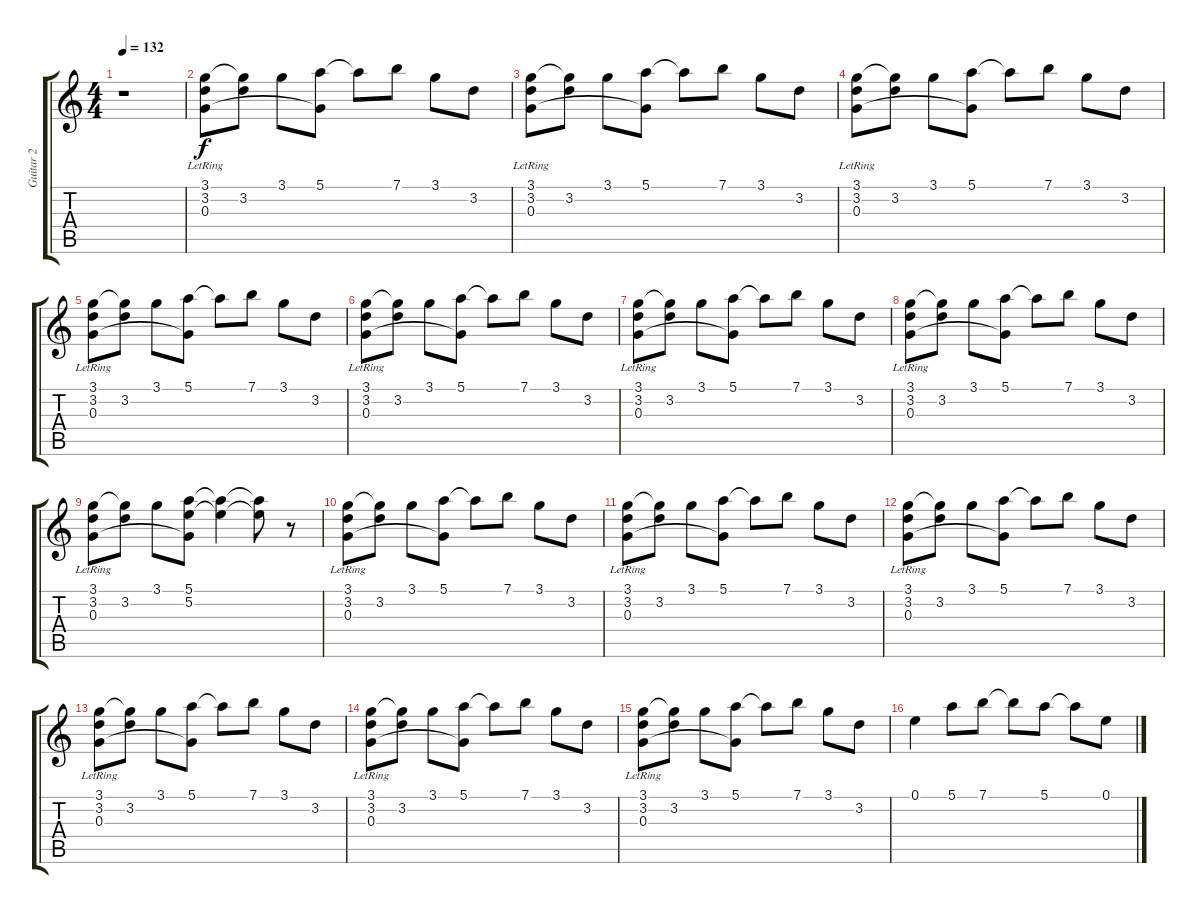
\track ("Guitar 2" "Guitar 2") {instrument distortionguitar}
\staff {score tabs}
\tuning (E4 B3 G3 D3 A2 E2) {hide}
\ts (4 4)
\tempo 132
\clef g2
\ks c
r.1{dy f} |
(3.1{lr} 3.2{lr} 0.3).8{volume 9} (3.1{t} 3.2).8 3.1.8 (5.1 0.3{t}).8 5.1{t}.8 7.1.8 3.1.8 3.2.8 |
(3.1{lr} 3.2{lr} 0.3).8 (3.1{t} 3.2).8 3.1.8 (5.1 0.3{t}).8 5.1{t}.8 7.1.8 3.1.8 3.2.8 |
(3.1{lr} 3.2{lr} 0.3).8 (3.1{t} 3.2).8 3.1.8 (5.1 0.3{t}).8 5.1{t}.8 7.1.8 3.1.8 3.2.8 |
(3.1{lr} 3.2{lr} 0.3).8 (3.1{t} 3.2).8 3.1.8 (5.1 0.3{t}).8 5.1{t}.8 7.1.8 3.1.8 3.2.8 |
(3.1{lr} 3.2{lr} 0.3).8 (3.1{t} 3.2).8 3.1.8 (5.1 0.3{t}).8 5.1{t}.8 7.1.8 3.1.8 3.2.8 |
(3.1{lr} 3.2{lr} 0.3).8 (3.1{t} 3.2).8 3.1.8 (5.1 0.3{t}).8 5.1{t}.8 7.1.8 3.1.8 3.2.8 |
(3.1{lr} 3.2{lr} 0.3).8 (3.1{t} 3.2).8 3.1.8 (5.1 0.3{t}).8 5.1{t}.8 7.1.8 3.1.8 3.2.8 |
(3.1{lr} 3.2{lr} 0.3).8 (3.1{t} 3.2).8 3.1.8 (5.1 5.2 0.3{t}).8 (5.1{t} 5.2{t}).4 (5.1{t} 5.2{t}).8 r.8 |
(3.1{lr} 3.2{lr} 0.3).8 (3.1{t} 3.2).8 3.1.8 (5.1 0.3{t}).8 5.1{t}.8 7.1.8 3.1.8 3.2.8 |
(3.1{lr} 3.2{lr} 0.3).8 (3.1{t} 3.2).8 3.1.8 (5.1 0.3{t}).8 5.1{t}.8 7.1.8 3.1.8 3.2.8 |
(3.1{lr} 3.2{lr} 0.3).8 (3.1{t} 3.2).8 3.1.8 (5.1 0.3{t}).8 5.1{t}.8 7.1.8 3.1.8 3.2.8 |
(3.1{lr} 3.2{lr} 0.3).8 (3.1{t} 3.2).8 3.1.8 (5.1 0.3{t}).8 5.1{t}.8 7.1.8 3.1.8 3.2.8 |
(3.1{lr} 3.2{lr} 0.3).8 (3.1{t} 3.2).8 3.1.8 (5.1 0.3{t}).8 5.1{t}.8 7.1.8 3.1.8 3.2.8 |
(3.1{lr} 3.2{lr} 0.3).8 (3.1{t} 3.2).8 3.1.8 (5.1 0.3{t}).8 5.1{t}.8 7.1.8 3.1.8 3.2.8 |
0.1.4 5.1.8 7.1.8 7.1{t}.8 5.1.8 5.1{t}.8 0.1.8
